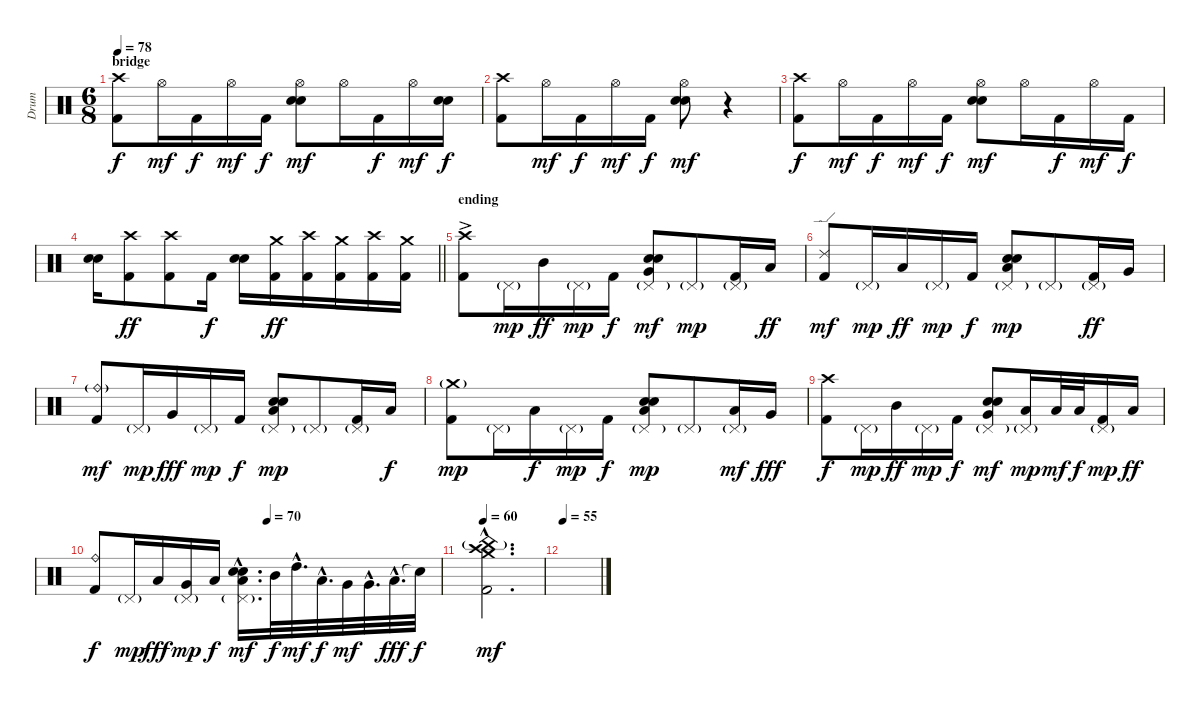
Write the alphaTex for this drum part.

\track ("Drum" "Drum") {instrument percussion}
\staff {score}
\articulation defaults
\ts (6 8)
\section ("" "bridge")
\tempo 78
\clef neutral
\ks c
("Crash high (hit)" "Kick (hit) 2").8{dy f} "Hi-Hat (open)".16{dy mf} "Kick (hit) 2".16{dy f} "Hi-Hat (open)".16{dy mf} "Kick (hit) 2".16{dy f} ("Hi-Hat (open)" "Electric Snare (hit)" "Snare (hit) 2").8{dy mf} "Hi-Hat (open)".16 "Kick (hit) 2".16{dy f} "Hi-Hat (open)".16{dy mf} ("Electric Snare (hit)" "Snare (hit) 2").16{dy f} |
("Crash high (hit)" "Kick (hit) 2").8 "Hi-Hat (open)".16{dy mf} "Kick (hit) 2".16{dy f} "Hi-Hat (open)".16{dy mf} "Kick (hit) 2".16{dy f} ("Hi-Hat (open)" "Electric Snare (hit)" "Snare (hit) 2").8{dy mf} r.4 |
("Crash high (hit)" "Kick (hit) 2").8{dy f} "Hi-Hat (open)".16{dy mf} "Kick (hit) 2".16{dy f} "Hi-Hat (open)".16{dy mf} "Kick (hit) 2".16{dy f} ("Hi-Hat (open)" "Electric Snare (hit)" "Snare (hit) 2").8{dy mf} "Hi-Hat (open)".16 "Kick (hit) 2".16{dy f} "Hi-Hat (open)".16{dy mf} "Kick (hit) 2".16{dy f} |
\barLineRight lightlight
("Electric Snare (hit)" "Snare (hit) 2").16 ("Crash high (hit)" "Kick (hit) 2").8{dy ff} ("Crash high (hit)" "Kick (hit) 2").8 "Kick (hit) 2".16{dy f} ("Electric Snare (hit)" "Snare (hit) 2").16 ("Crash medium (hit)" "Kick (hit) 2").16{dy ff} ("Crash high (hit)" "Kick (hit) 2").16 ("Crash medium (hit)" "Kick (hit) 2").16 ("Crash high (hit)" "Kick (hit) 2").16 ("Crash medium (hit)" "Kick (hit) 2").16 |
\section ("" "ending")
("Crash high (hit)"{ac} "Kick (hit) 2").8 "Pedal Hi-Hat (hit)"{g}.16{dy mp} "Mid Tom (hit)".16{dy ff} "Pedal Hi-Hat (hit)"{g}.16{dy mp} "Kick (hit) 2".16{dy f} ("Pedal Hi-Hat (hit)"{g} "Very Low Tom (hit)" "Snare (hit) 2" "Electric Snare (hit)").8{dy mf} "Pedal Hi-Hat (hit)"{g}.8{dy mp} ("Pedal Hi-Hat (hit)"{g} "Kick (hit) 2").16 "Low Tom (hit)".16{dy ff} |
("Ride (edge) 2" "Kick (hit) 2").8{dy mf} "Pedal Hi-Hat (hit)"{g}.16{dy mp} "Low Tom (hit)".16{dy ff} "Pedal Hi-Hat (hit)"{g}.16{dy mp} "Kick (hit) 2".16{dy f} ("Pedal Hi-Hat (hit)"{g} "Low Floor Tom (hit)" "Electric Snare (hit)" "Snare (hit) 2").8{dy mp} "Pedal Hi-Hat (hit)"{g}.8 ("Pedal Hi-Hat (hit)"{g} "Kick (hit) 2").16{dy ff} "Very Low Tom (hit)".16 |
("Ride (bell)"{g} "Kick (hit) 2").8{dy mf} "Pedal Hi-Hat (hit)"{g}.16{dy mp} "Very Low Tom (hit)".16{dy fff} "Pedal Hi-Hat (hit)"{g}.16{dy mp} "Kick (hit) 2".16{dy f} ("Pedal Hi-Hat (hit)"{g} "Low Floor Tom (hit)" "Electric Snare (hit)" "Snare (hit) 2").8{dy mp} "Pedal Hi-Hat (hit)"{g}.8 ("Pedal Hi-Hat (hit)"{g} "Kick (hit) 2").16 "Low Floor Tom (hit)".16{dy f} |
("Crash medium (hit)"{g} "Kick (hit) 2").8{dy mp} "Pedal Hi-Hat (hit)"{g}.16 "Low Tom (hit)".16{dy f} "Pedal Hi-Hat (hit)"{g}.16{dy mp} "Kick (hit) 2".16{dy f} ("Pedal Hi-Hat (hit)"{g} "Low Floor Tom (hit)" "Electric Snare (hit)" "Snare (hit) 2").8{dy mp} "Pedal Hi-Hat (hit)"{g}.8 ("Pedal Hi-Hat (hit)"{g} "Low Floor Tom (hit)").16{dy mf} "Very Low Tom (hit)".16{dy fff} |
("Crash high (hit)" "Kick (hit) 2").8{dy f} "Pedal Hi-Hat (hit)"{g}.16{dy mp} "Mid Tom (hit)".16{dy ff} "Pedal Hi-Hat (hit)"{g}.16{dy mp} "Kick (hit) 2".16{dy f} ("Pedal Hi-Hat (hit)"{g} "Very Low Tom (hit)" "Snare (hit) 2" "Electric Snare (hit)").8{dy mf} ("Pedal Hi-Hat (hit)"{g} "Low Floor Tom (hit)").16{dy mp} "Low Floor Tom (hit)".32{dy mf} "Low Floor Tom (hit)".32{dy f} ("Pedal Hi-Hat (hit)"{g} "Kick (hit) 2").16{dy mp} "Low Tom (hit)".16{dy ff} |
\tempo (70 0.5)
("Ride (bell)" "Kick (hit) 2").8{dy f} "Pedal Hi-Hat (hit)"{g}.16{dy mp} "Low Tom (hit)".16{dy fff} ("Pedal Hi-Hat (hit)"{g} "Very Low Tom (hit)").16{dy mp} "Low Floor Tom (hit)".16{dy f} ("Pedal Hi-Hat (hit)"{g hac} "Low Floor Tom (hit)"{hac} "Electric Snare (hit)"{hac} "Snare (hit) 2"{hac}).16{d dy mf} "Mid Tom (hit)".32{dy f} "High Tom (hit)"{hac}.32{d dy mf} "Low Tom (hit)"{hac}.32{d dy f} "Very Low Tom (hit)".32{dy mf} "Very Low Tom (hit)"{hac}.32{d} "Low Floor Tom (hit)"{hac}.32{d dy fff} "Snare (hit)"{t}.32{dy f} |
\tempo 60
("Crash medium (hit)"{hac} "Crash high (hit)"{hac} "China (hit)"{g hac} "Kick (hit) 2"{hac}).2{d dy mf} |
\tempo 55
